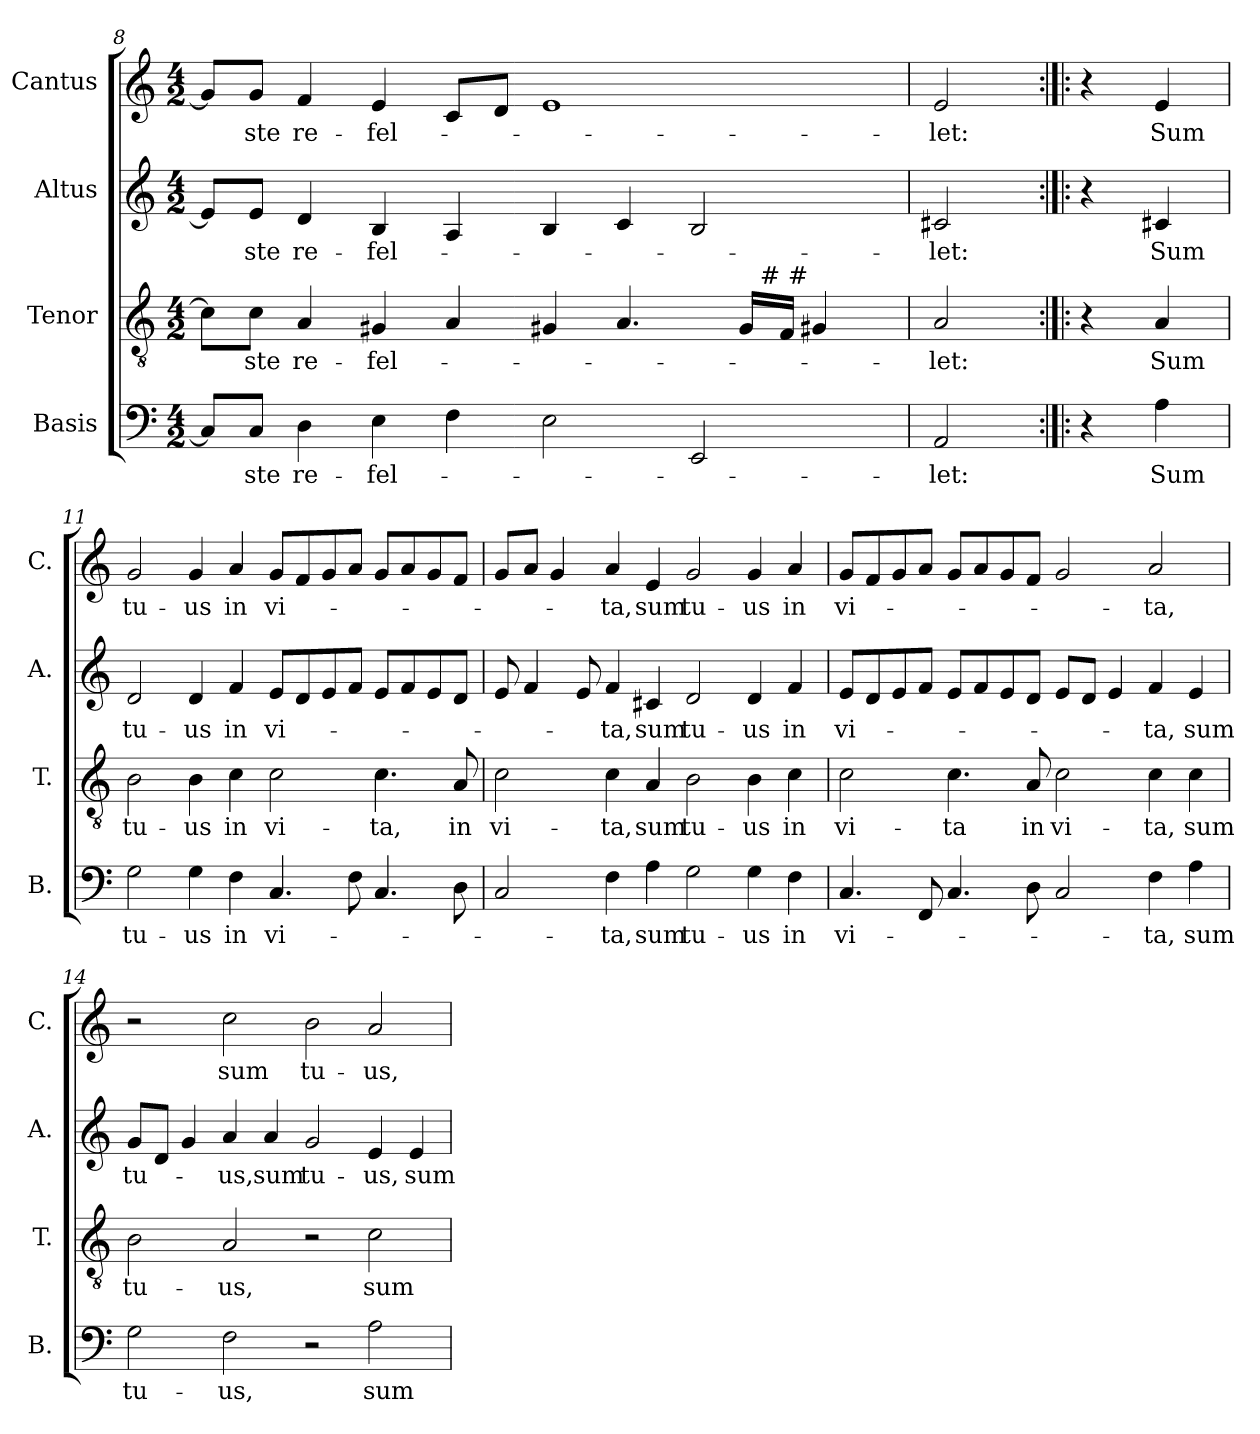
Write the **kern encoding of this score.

**kern	**text	**kern	**text	**kern	**text	**kern	**text
*part4	*part4	*part3	*part3	*part2	*part2	*part1	*part1
*staff4	*staff4	*staff3	*staff3	*staff2	*staff2	*staff1	*staff1
*I"Basis	*	*I"Tenor	*	*I"Altus	*	*I"Cantus	*
*I'B.	*	*I'T.	*	*I'A.	*	*I'C.	*
*clefF4	*	*clefGv2	*	*clefG2	*	*clefG2	*
*k[]	*	*k[]	*	*k[]	*	*k[]	*
*C:	*	*C:	*	*C:	*	*C:	*
*M4/2	*	*M4/2	*	*M4/2	*	*M4/2	*
=8	=8	=8	=8	=8	=8	=8	=8
*	*	*^	*	*	*	*	*
8C/L]	.	8c\L]	1ryy	.	8e/L]	.	8g/L]	.
!	!LO:LY:b	!	!	!LO:LY:b	!	!LO:LY:b	!	!LO:LY:b
8C/J	-ste	8c\J	.	-ste	8e/J	-ste	8g/J	-ste
!	!LO:LY:b	!	!	!LO:LY:b	!	!LO:LY:b	!	!LO:LY:b
4D\	re-	4A/	.	re-	4d/	re-	4f/	re-
!	!LO:LY:b	!	!	!LO:LY:b	!	!LO:LY:b	!	!LO:LY:b
4E\	-fel-	4G#X/	.	-fel-	4B/	-fel-	4e/	-fel-
4F\	.	4A/	.	.	4A/	.	8c/L	.
.	.	.	.	.	.	.	8d/J	.
2E\	.	4G#X/	2ryy	.	4B/	.	1e	.
.	.	4.A/	.	.	4c/	.	.	.
2EE/	.	.	8ryy	.	2B/	.	.	.
.	.	16G#/LL	32ryy	.	.	.	.	.
!	!	!	!LO:TX:a:t=# #	!	!	!	!	!
.	.	.	4ryy	.	.	.	.	.
.	.	16F/JJ	.	.	.	.	.	.
.	.	4G#X/	.	.	.	.	.	.
.	.	.	16.ryy	.	.	.	.	.
=9	=9	=9	=9	=9	=9	=9	=9	=9
!	!LO:LY:b	!	!	!LO:LY:b	!	!LO:LY:b	!	!LO:LY:b
*	*	*v	*v	*	*	*	*	*
2AA/	-let:	2A/	-let:	2c#X/	-let:	2e/	-let:
=10:|!|:	=10:|!|:	=10:|!|:	=10:|!|:	=10:|!|:	=10:|!|:	=10:|!|:	=10:|!|:
4r	.	4r	.	4r	.	4r	.
!	!LO:LY:b	!	!LO:LY:b	!	!LO:LY:b	!	!LO:LY:b
4A\	Sum	4A/	Sum	4c#X/	Sum	4e/	Sum
=11	=11	=11	=11	=11	=11	=11	=11
!	!LO:LY:b	!	!LO:LY:b	!	!LO:LY:b	!	!LO:LY:b
2G\	tu-	2B\	tu-	2d/	tu-	2g/	tu-
!	!LO:LY:b	!	!LO:LY:b	!	!LO:LY:b	!	!LO:LY:b
4G\	-us	4B\	-us	4d/	-us	4g/	-us
!	!LO:LY:b	!	!LO:LY:b	!	!LO:LY:b	!	!LO:LY:b
4F\	in	4c\	in	4f/	in	4a/	in
!	!LO:LY:b	!	!LO:LY:b	!	!LO:LY:b	!	!LO:LY:b
4.C/	vi-	2c\	vi-	8e/L	vi-	8g/L	vi-
.	.	.	.	8d/	.	8f/	.
.	.	.	.	8e/	.	8g/	.
8F\	.	.	.	8f/J	.	8a/J	.
!	!	!	!LO:LY:b	!	!	!	!
4.C/	.	4.c\	-ta,	8e/L	.	8g/L	.
.	.	.	.	8f/	.	8a/	.
.	.	.	.	8e/	.	8g/	.
!	!	!	!LO:LY:b	!	!	!	!
8D\	.	8A/	in	8d/J	.	8f/J	.
!!LO:LB:g=z
=12	=12	=12	=12	=12	=12	=12	=12
!	!	!	!LO:LY:b	!	!	!	!
2C/	.	2c\	vi-	8e/	.	8g/L	.
.	.	.	.	4f/	.	8a/J	.
.	.	.	.	.	.	4g/	.
.	.	.	.	8e/	.	.	.
!	!LO:LY:b	!	!LO:LY:b	!	!LO:LY:b	!	!LO:LY:b
4F\	-ta,	4c\	-ta,	4f/	-ta,	4a/	-ta,
!	!LO:LY:b	!	!LO:LY:b	!	!LO:LY:b	!	!LO:LY:b
4A\	sum	4A/	sum	4c#X/	sum	4e/	sum
!	!LO:LY:b	!	!LO:LY:b	!	!LO:LY:b	!	!LO:LY:b
2G\	tu-	2B\	tu-	2d/	tu-	2g/	tu-
!	!LO:LY:b	!	!LO:LY:b	!	!LO:LY:b	!	!LO:LY:b
4G\	-us	4B\	-us	4d/	-us	4g/	-us
!	!LO:LY:b	!	!LO:LY:b	!	!LO:LY:b	!	!LO:LY:b
4F\	in	4c\	in	4f/	in	4a/	in
=13	=13	=13	=13	=13	=13	=13	=13
!	!LO:LY:b	!	!LO:LY:b	!	!LO:LY:b	!	!LO:LY:b
4.C/	vi-	2c\	vi-	8e/L	vi-	8g/L	vi-
.	.	.	.	8d/	.	8f/	.
.	.	.	.	8e/	.	8g/	.
8FF/	.	.	.	8f/J	.	8a/J	.
!	!	!	!LO:LY:b	!	!	!	!
4.C/	.	4.c\	-ta	8e/L	.	8g/L	.
.	.	.	.	8f/	.	8a/	.
.	.	.	.	8e/	.	8g/	.
!	!	!	!LO:LY:b	!	!	!	!
8D\	.	8A/	in	8d/J	.	8f/J	.
!	!	!	!LO:LY:b	!	!	!	!
2C/	.	2c\	vi-	8e/L	.	2g/	.
.	.	.	.	8d/J	.	.	.
.	.	.	.	4e/	.	.	.
!	!LO:LY:b	!	!LO:LY:b	!	!LO:LY:b	!	!LO:LY:b
4F\	-ta,	4c\	-ta,	4f/	-ta,	2a/	-ta,
!	!LO:LY:b	!	!LO:LY:b	!	!LO:LY:b	!	!
4A\	sum	4c\	sum	4e/	sum	.	.
=14	=14	=14	=14	=14	=14	=14	=14
!	!LO:LY:b	!	!LO:LY:b	!	!LO:LY:b	!	!
2G\	tu-	2B\	tu-	8g/L	tu-	2r	.
.	.	.	.	8d/J	.	.	.
.	.	.	.	4g/	.	.	.
!	!LO:LY:b	!	!LO:LY:b	!	!LO:LY:b	!	!LO:LY:b
2F\	-us,	2A/	-us,	4a/	-us,	2cc\	sum
!	!	!	!	!	!LO:LY:b	!	!
.	.	.	.	4a/	sum	.	.
!	!	!	!	!	!LO:LY:b	!	!LO:LY:b
2r	.	2r	.	2g/	tu-	2b\	tu-
!	!LO:LY:b	!	!LO:LY:b	!	!LO:LY:b	!	!LO:LY:b
2A\	sum	2c\	sum	4e/	-us,	2a/	-us,
!	!	!	!	!	!LO:LY:b	!	!
.	.	.	.	4e/	sum	.	.
=	=	=	=	=	=	=	=
*-	*-	*-	*-	*-	*-	*-	*-
